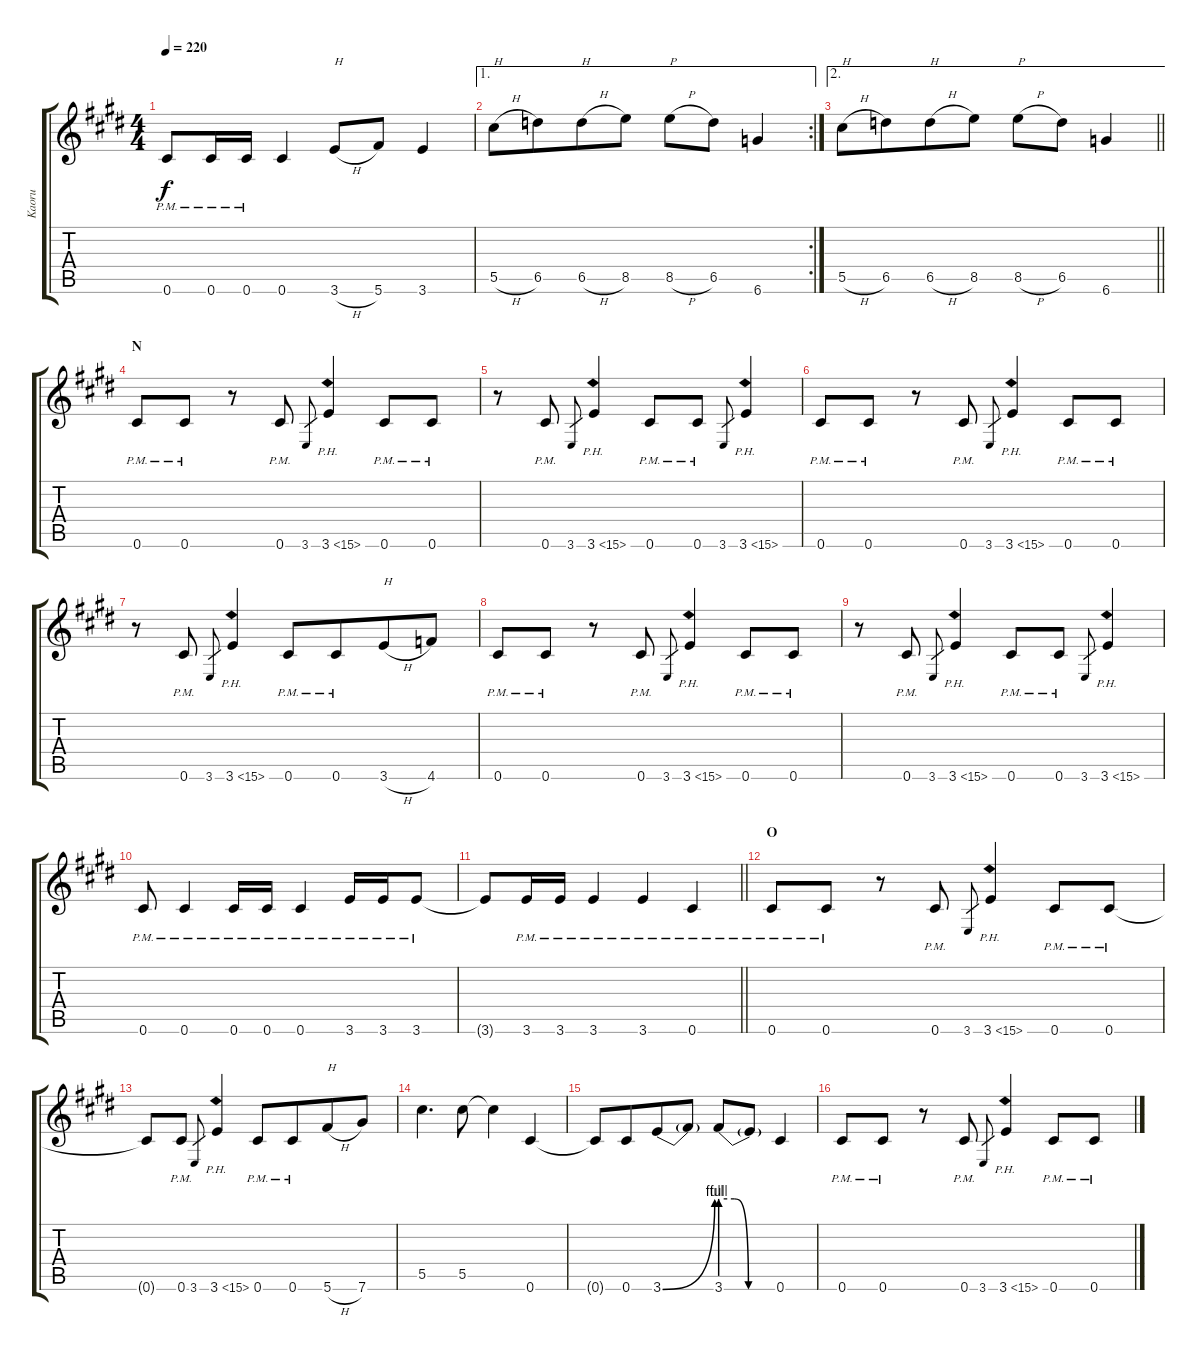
\track ("Kaoru" "Kaoru") {instrument overdrivenguitar}
\staff {score tabs}
\tuning (Eb4 Bb3 Gb3 Db3 Ab2 Db2) {hide}
\ts (4 4)
\tempo 220
\clef g2
\ks c#minor
0.6{pm}.8{ot 8vb dy f} 0.6{pm}.16{ot 8vb} 0.6{pm}.16{ot 8vb} 0.6.4{ot 8vb} 3.6{h}.8{ot 8vb txt "H"} 5.6.8{ot 8vb} 3.6.4{ot 8vb} |
\ae 1
\rc 2
5.5{h}.8{ot 8vb txt "H"} 6.5.8{ot 8vb beam merge} 6.5{h}.8{ot 8vb txt "H"} 8.5.8{ot 8vb} 8.5{h}.8{ot 8vb txt "P"} 6.5.8{ot 8vb} 6.6.4{ot 8vb} |
\ae 2
\barLineRight lightlight
5.5{h}.8{ot 8vb txt "H"} 6.5.8{ot 8vb beam merge} 6.5{h}.8{ot 8vb txt "H"} 8.5.8{ot 8vb} 8.5{h}.8{ot 8vb txt "P"} 6.5.8{ot 8vb} 6.6.4{ot 8vb} |
\section ("" "N")
0.6{pm}.8{ot 8vb} 0.6{pm}.8{ot 8vb} r.8{ot 8vb} 0.6{pm}.8{ot 8vb} 3.6.8{gr} 3.6{ph 12}.4{ot 8vb} 0.6{pm}.8{ot 8vb} 0.6{pm}.8{ot 8vb} |
r.8{ot 8vb} 0.6{pm}.8{ot 8vb} 3.6.8{gr} 3.6{ph 12}.4{ot 8vb} 0.6{pm}.8{ot 8vb} 0.6{pm}.8{ot 8vb} 3.6.8{gr} 3.6{ph 12}.4{ot 8vb} |
0.6{pm}.8{ot 8vb} 0.6{pm}.8{ot 8vb} r.8{ot 8vb} 0.6{pm}.8{ot 8vb} 3.6.8{gr} 3.6{ph 12}.4{ot 8vb} 0.6{pm}.8{ot 8vb} 0.6{pm}.8{ot 8vb} |
r.8{ot 8vb} 0.6{pm}.8{ot 8vb} 3.6.8{gr} 3.6{ph 12}.4{ot 8vb} 0.6{pm}.8{ot 8vb} 0.6{pm}.8{ot 8vb beam merge} 3.6{h}.8{ot 8vb txt "H"} 4.6.8{ot 8vb} |
0.6{pm}.8{ot 8vb} 0.6{pm}.8{ot 8vb} r.8{ot 8vb} 0.6{pm}.8{ot 8vb} 3.6.8{gr} 3.6{ph 12}.4{ot 8vb} 0.6{pm}.8{ot 8vb} 0.6{pm}.8{ot 8vb} |
r.8{ot 8vb} 0.6{pm}.8{ot 8vb} 3.6.8{gr} 3.6{ph 12}.4{ot 8vb} 0.6{pm}.8{ot 8vb} 0.6{pm}.8{ot 8vb} 3.6.8{gr} 3.6{ph 12}.4{ot 8vb} |
0.6{pm}.8{ot 8vb} 0.6{pm}.4{ot 8vb} 0.6{pm}.16{ot 8vb} 0.6{pm}.16{ot 8vb} 0.6{pm}.4{ot 8vb} 3.6{pm}.16{ot 8vb} 3.6{pm}.16{ot 8vb} 3.6{pm}.8{ot 8vb} |
\barLineRight lightlight
3.6{t}.8{ot 8vb} 3.6{pm}.16{ot 8vb} 3.6{pm}.16{ot 8vb} 3.6{pm}.4{ot 8vb} 3.6{pm}.4{ot 8vb} 0.6{pm}.4{ot 8vb} |
\section ("" "O")
0.6{pm}.8{ot 8vb} 0.6{pm}.8{ot 8vb} r.8{ot 8vb} 0.6{pm}.8{ot 8vb} 3.6.8{gr} 3.6{ph 12}.4{ot 8vb} 0.6{pm}.8{ot 8vb} 0.6{pm}.8{ot 8vb} |
0.6{t}.8{ot 8vb} 0.6{pm}.8{ot 8vb} 3.6.8{gr} 3.6{ph 12}.4{ot 8vb} 0.6{pm}.8{ot 8vb} 0.6{pm}.8{ot 8vb beam merge} 5.6{h}.8{ot 8vb txt "H"} 7.6.8{ot 8vb} |
5.5.4{d ot 8vb} 5.5.8{ot 8vb} 5.5{t}.4{ot 8vb} 0.6.4{ot 8vb} |
0.6{t}.8{ot 8vb} 0.6.8{ot 8vb beam merge} 3.6{be (bend 0 0 60 4)}.8{ot 8vb} 3.6{t}.8{ot 8vb} 3.6{be (custom 0 4 15 4 30 0 60 0)}.8{ot 8vb} 3.6{t}.8{ot 8vb} 0.6.4{ot 8vb} |
0.6{pm}.8{ot 8vb} 0.6{pm}.8{ot 8vb} r.8{ot 8vb} 0.6{pm}.8{ot 8vb} 3.6.8{gr} 3.6{ph 12}.4{ot 8vb} 0.6{pm}.8{ot 8vb} 0.6{pm}.8{ot 8vb}
